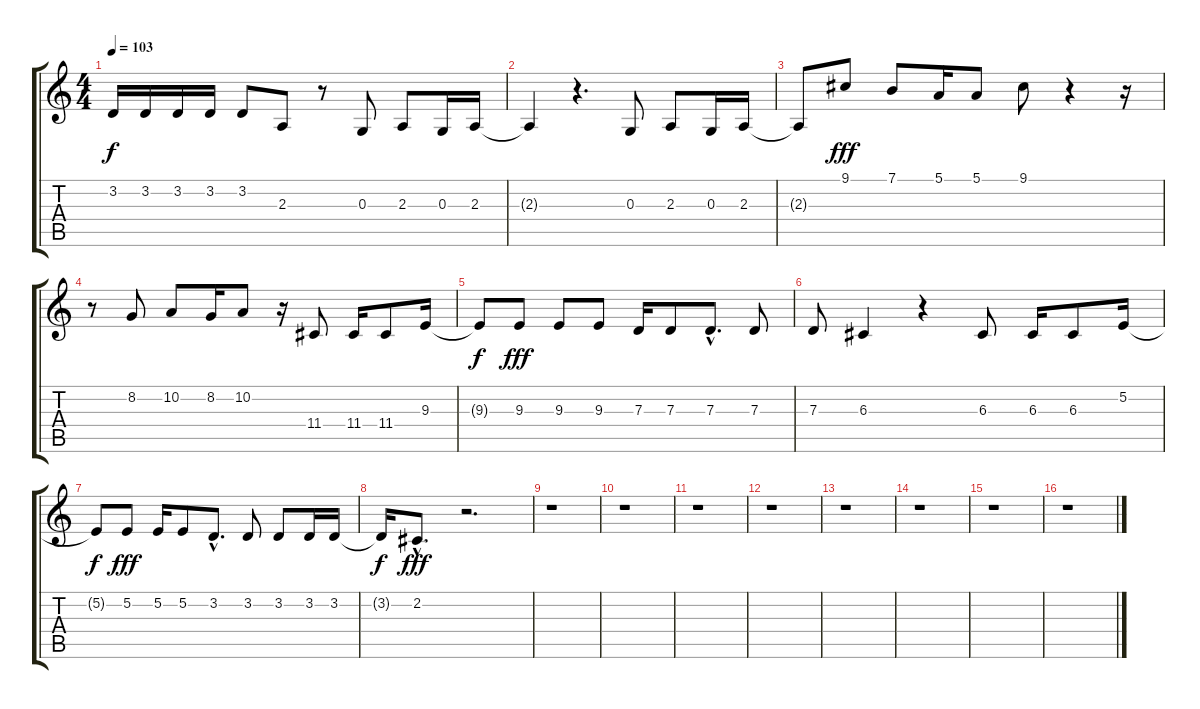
\track "" {instrument tenorsax}
\staff {score tabs}
\tuning (E4 B3 G3 D3 A2 E2) {hide}
\ts (4 4)
\tempo 103
\clef g2
\ks c
3.2.16{dy f} 3.2.16 3.2.16 3.2.16 3.2.8 2.3.8 r.8 0.3.8 2.3.8 0.3.16 2.3.16 |
2.3{t}.4 r.4{d} 0.3.8 2.3.8 0.3.16 2.3.16 |
2.3{t}.8 9.1.8{dy fff} 7.1.8 5.1.16 5.1.8 9.1.8 r.4 r.16 |
r.8 8.2.8 10.2.8 8.2.16 10.2.8 r.16 11.4.8 11.4.16 11.4.8 9.3.16 |
9.3{t}.8{dy f} 9.3.8{dy fff} 9.3.8 9.3.8 7.3.16 7.3.8 7.3{hac}.8{d} 7.3.8 |
7.3.8 6.3.4 r.4 6.3.8 6.3.16 6.3.8 5.2.16 |
5.2{t}.8{dy f} 5.2.8{dy fff} 5.2.16 5.2.8 3.2{hac}.8{d} 3.2.8 3.2.8 3.2.16 3.2.16 |
3.2{t}.16{dy f} 2.2{hac}.8{d dy fff} r.2{d} |
r.1 |
r.1 |
r.1 |
r.1 |
r.1 |
r.1 |
r.1 |
r.1
